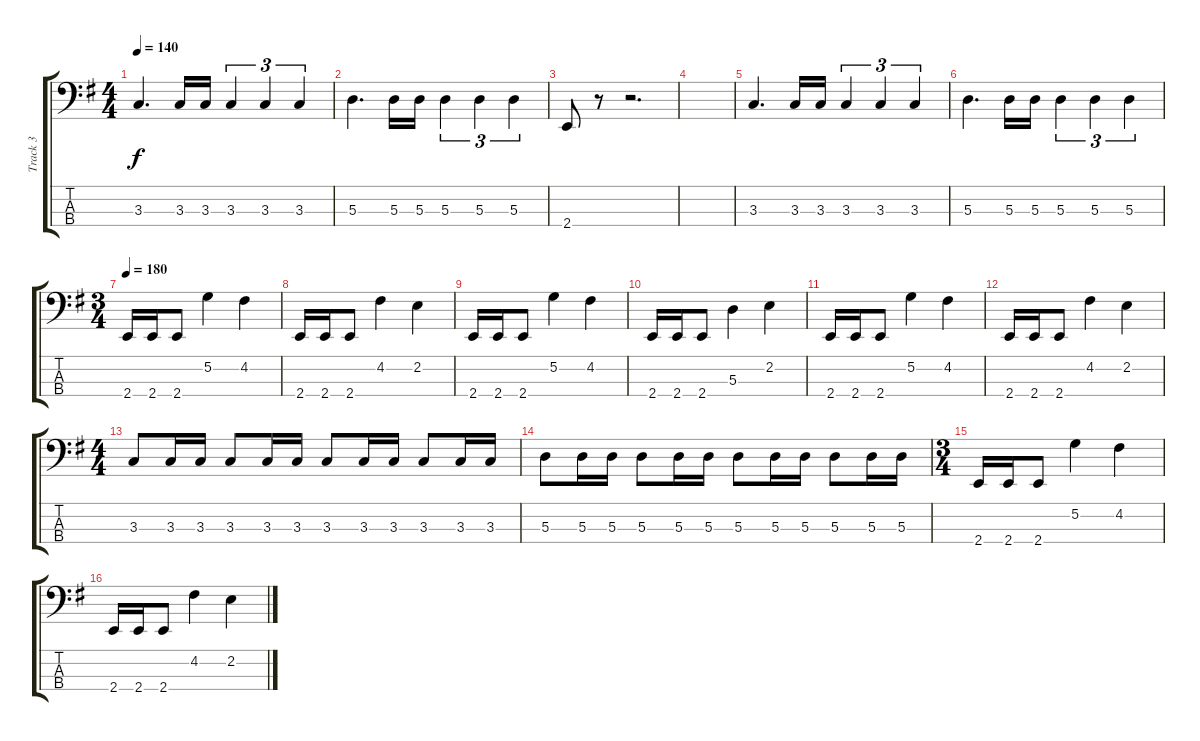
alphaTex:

\track ("Track 3" "Track 3") {instrument electricbassfinger}
\staff {score tabs}
\tuning (G2 D2 A1 D1) {hide}
\ts (4 4)
\tempo 140
\clef f4
\ks eminor
3.3.4{d dy f} 3.3.16 3.3.16 3.3.4{tu (3 2)} 3.3.4{tu (3 2)} 3.3.4{tu (3 2)} |
5.3.4{d} 5.3.16 5.3.16 5.3.4{tu (3 2)} 5.3.4{tu (3 2)} 5.3.4{tu (3 2)} |
2.4.8 r.8 r.2{d} |
|
3.3.4{d} 3.3.16 3.3.16 3.3.4{tu (3 2)} 3.3.4{tu (3 2)} 3.3.4{tu (3 2)} |
5.3.4{d} 5.3.16 5.3.16 5.3.4{tu (3 2)} 5.3.4{tu (3 2)} 5.3.4{tu (3 2)} |
\ts (3 4)
\tempo 180
2.4.16 2.4.16 2.4.8 5.2.4 4.2.4 |
2.4.16 2.4.16 2.4.8 4.2.4 2.2.4 |
2.4.16 2.4.16 2.4.8 5.2.4 4.2.4 |
2.4.16 2.4.16 2.4.8 5.3.4 2.2.4 |
2.4.16 2.4.16 2.4.8 5.2.4 4.2.4 |
2.4.16 2.4.16 2.4.8 4.2.4 2.2.4 |
\ts (4 4)
3.3.8 3.3.16 3.3.16 3.3.8 3.3.16 3.3.16 3.3.8 3.3.16 3.3.16 3.3.8 3.3.16 3.3.16 |
5.3.8 5.3.16 5.3.16 5.3.8 5.3.16 5.3.16 5.3.8 5.3.16 5.3.16 5.3.8 5.3.16 5.3.16 |
\ts (3 4)
2.4.16 2.4.16 2.4.8 5.2.4 4.2.4 |
2.4.16 2.4.16 2.4.8 4.2.4 2.2.4
